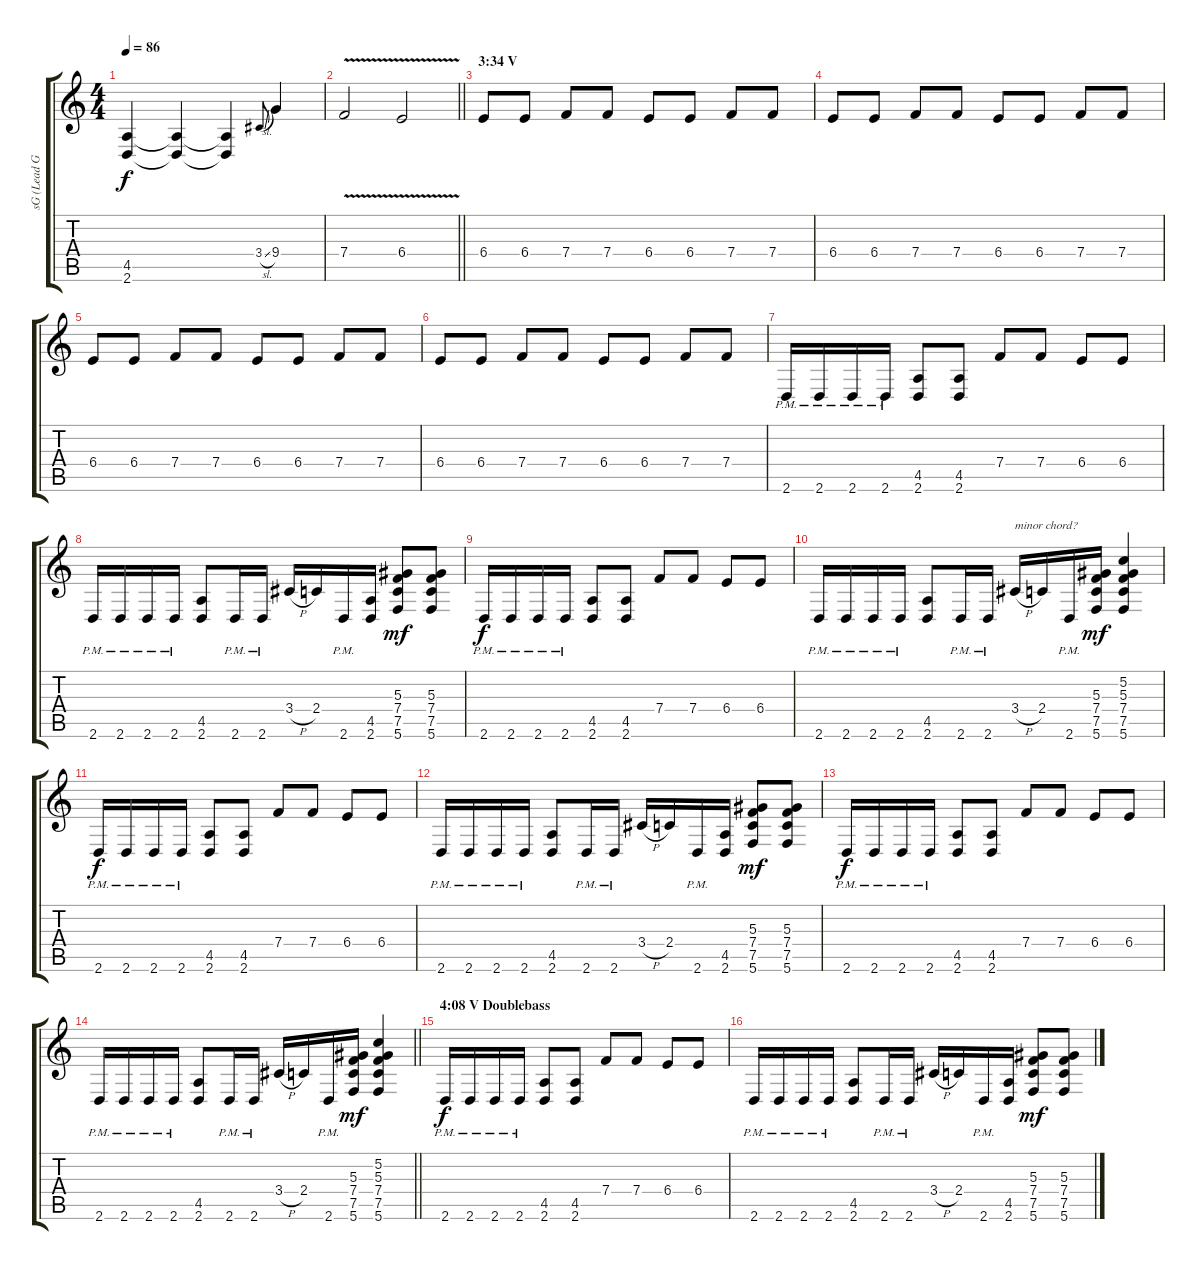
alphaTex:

\track ("sG (Lead Guitar)" "sG (Lead G") {instrument distortionguitar}
\staff {score tabs}
\tuning (C4 G3 Eb3 Bb2 F2 C2) {hide}
\ts (4 4)
\tempo 86
\clef g2
\ks c
(4.5 2.6).4{dy f} (4.5{t} 2.6{t}).4 (4.5{t} 2.6{t}).4 3.4{sl}.8{gr onbeat} 9.4.4 |
\barLineRight lightlight
7.4{v}.2 6.4{v}.2 |
\section ("" "3:34 V")
6.4.8 6.4.8 7.4.8 7.4.8 6.4.8 6.4.8 7.4.8 7.4.8 |
6.4.8 6.4.8 7.4.8 7.4.8 6.4.8 6.4.8 7.4.8 7.4.8 |
6.4.8 6.4.8 7.4.8 7.4.8 6.4.8 6.4.8 7.4.8 7.4.8 |
6.4.8 6.4.8 7.4.8 7.4.8 6.4.8 6.4.8 7.4.8 7.4.8 |
2.6{pm}.16 2.6{pm}.16 2.6{pm}.16 2.6{pm}.16 (4.5 2.6).8 (4.5 2.6).8 7.4.8 7.4.8 6.4.8 6.4.8 |
2.6{pm}.16 2.6{pm}.16 2.6{pm}.16 2.6{pm}.16 (4.5 2.6).8 2.6{pm}.16 2.6{pm}.16 3.4{h}.16 2.4.16 2.6{pm}.16 (4.5 2.6).16 (5.3 7.4 7.5 5.6).8{dy mf} (5.3 7.4 7.5 5.6).8 |
2.6{pm}.16{dy f} 2.6{pm}.16 2.6{pm}.16 2.6{pm}.16 (4.5 2.6).8 (4.5 2.6).8 7.4.8 7.4.8 6.4.8 6.4.8 |
2.6{pm}.16 2.6{pm}.16 2.6{pm}.16 2.6{pm}.16 (4.5 2.6).8 2.6{pm}.16 2.6{pm}.16 3.4{h}.16{txt "minor chord?"} 2.4.16 2.6{pm}.16 (5.3 7.4 7.5 5.6).16{dy mf} (5.2 5.3 7.4 7.5 5.6).4 |
2.6{pm}.16{dy f} 2.6{pm}.16 2.6{pm}.16 2.6{pm}.16 (4.5 2.6).8 (4.5 2.6).8 7.4.8 7.4.8 6.4.8 6.4.8 |
2.6{pm}.16 2.6{pm}.16 2.6{pm}.16 2.6{pm}.16 (4.5 2.6).8 2.6{pm}.16 2.6{pm}.16 3.4{h}.16 2.4.16 2.6{pm}.16 (4.5 2.6).16 (5.3 7.4 7.5 5.6).8{dy mf} (5.3 7.4 7.5 5.6).8 |
2.6{pm}.16{dy f} 2.6{pm}.16 2.6{pm}.16 2.6{pm}.16 (4.5 2.6).8 (4.5 2.6).8 7.4.8 7.4.8 6.4.8 6.4.8 |
\barLineRight lightlight
2.6{pm}.16 2.6{pm}.16 2.6{pm}.16 2.6{pm}.16 (4.5 2.6).8 2.6{pm}.16 2.6{pm}.16 3.4{h}.16 2.4.16 2.6{pm}.16 (5.3 7.4 7.5 5.6).16{dy mf} (5.2 5.3 7.4 7.5 5.6).4 |
\section ("" "4:08 V Doublebass")
2.6{pm}.16{dy f} 2.6{pm}.16 2.6{pm}.16 2.6{pm}.16 (4.5 2.6).8 (4.5 2.6).8 7.4.8 7.4.8 6.4.8 6.4.8 |
2.6{pm}.16 2.6{pm}.16 2.6{pm}.16 2.6{pm}.16 (4.5 2.6).8 2.6{pm}.16 2.6{pm}.16 3.4{h}.16 2.4.16 2.6{pm}.16 (4.5 2.6).16 (5.3 7.4 7.5 5.6).8{dy mf} (5.3 7.4 7.5 5.6).8
